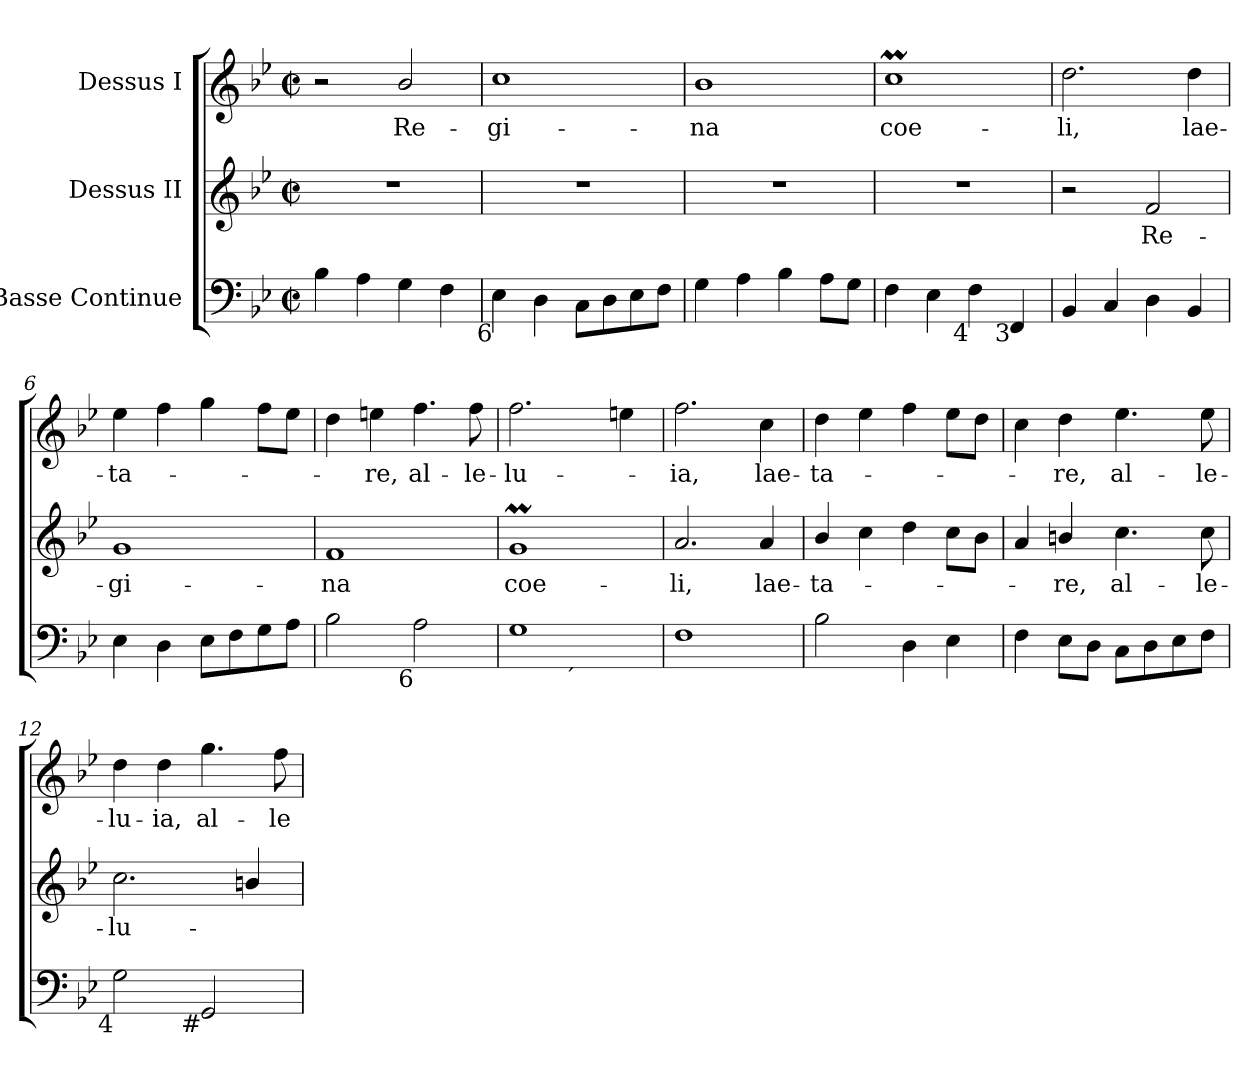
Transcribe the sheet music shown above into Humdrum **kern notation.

**kern	**kern	**text	**kern	**text
*part3	*part2	*part2	*part1	*part1
*staff3	*staff2	*staff2	*staff1	*staff1
*I"Basse Continue	*I"Dessus II	*	*I"Dessus I	*
!!LO:PB:g=z
*clefF4	*clefG2	*	*clefG2	*
*k[b-e-]	*k[b-e-]	*	*k[b-e-]	*
*B-:	*B-:	*	*B-:	*
*M2/2	*M2/2	*	*M2/2	*
*met(c|)	*met(c|)	*	*met(c|)	*
=1	=1	=1	=1	=1
4B-i\	1r	.	2r	.
4Ai\	.	.	.	.
!	!	!	!	!LO:LY:b:color=#000000
4Gi\	.	.	2b-i/	Re-
4Fi\	.	.	.	.
=2	=2	=2	=2	=2
!LO:TX:b:rj:t=6	!	!	!	!
!	!	!	!	!LO:LY:b:color=#000000
4E-i\	1r	.	1cci	-gi-
4Di\	.	.	.	.
8Ci\L	.	.	.	.
8Di\	.	.	.	.
8E-i\	.	.	.	.
8Fi\J	.	.	.	.
=3	=3	=3	=3	=3
!	!	!	!	!LO:LY:b:color=#000000
4Gi\	1r	.	1b-i	-na
4Ai\	.	.	.	.
4B-i\	.	.	.	.
8Ai\L	.	.	.	.
8Gi\J	.	.	.	.
=4	=4	=4	=4	=4
!	!	!	!	!LO:LY:b:color=#000000
4Fi\	1r	.	1ccMi	coe-
4E-i\	.	.	.	.
!LO:TX:b:rj:t=4	!	!	!	!
4Fi\	.	.	.	.
!LO:TX:b:rj:t=3	!	!	!	!
4FFi/	.	.	.	.
=5	=5	=5	=5	=5
!	!	!	!	!LO:LY:b:color=#000000
4BB-i/	2r	.	2.ddi\	-li,
4Ci/	.	.	.	.
!	!	!LO:LY:b:color=#000000	!	!
4Di\	2fi/	Re-	.	.
!	!	!	!	!LO:LY:b:color=#000000
4BB-i/	.	.	4ddi\	lae-
!!LO:LB:g=z
=6	=6	=6	=6	=6
!	!	!LO:LY:b:color=#000000	!	!
!	!	!	!	!LO:LY:b:color=#000000
4E-i\	1gi	-gi-	4ee-i\	-ta-
4Di\	.	.	4ffi\	.
8E-i\L	.	.	4ggi\	.
8Fi\	.	.	.	.
8Gi\	.	.	8ffi\L	.
8Ai\J	.	.	8ee-i\J	.
=7	=7	=7	=7	=7
!	!	!LO:LY:b:color=#000000	!	!
2B-i\	1fi	-na	4ddi\	.
!	!	!	!	!LO:LY:b:color=#000000
.	.	.	4eeni\	-re,
!LO:TX:b:rj:t=6	!	!	!	!
!	!	!	!	!LO:LY:b:color=#000000
2Ai\	.	.	4.ffi\	al-
!	!	!	!	!LO:LY:b:color=#000000
.	.	.	8ffi\	-le-
=8	=8	=8	=8	=8
!	!	!LO:LY:b:color=#000000	!	!
!LO:TX:b:rj:t=7	!	!	!	!
!	!	!	!	!LO:LY:b:color=#000000
*^	*	*	*	*
1Gi	2ryy	1gMi	coe-	2.ffi\	-lu-
!	!LO:TX:b:rj:t=´	!	!	!	!
.	2ryy	.	.	.	.
.	.	.	.	4eeni\	.
*v	*v	*	*	*	*
=9	=9	=9	=9	=9
*^	*	*	*	*
!	!	!	!LO:LY:b:color=#000000	!	!
*v	*v	*	*	*	*
*^	*	*	*	*
!	!	!	!	!	!LO:LY:b:color=#000000
*v	*v	*	*	*	*
1Fi	2.ai/	-li,	2.ffi\	-ia,
!	!	!LO:LY:b:color=#000000	!	!
!	!	!	!	!LO:LY:b:color=#000000
.	4ai/	lae-	4cci\	lae-
=10	=10	=10	=10	=10
!	!	!LO:LY:b:color=#000000	!	!
!	!	!	!	!LO:LY:b:color=#000000
2B-i\	4b-i/	-ta-	4ddi\	-ta-
.	4cci\	.	4ee-i\	.
4Di\	4ddi\	.	4ffi\	.
4E-i\	8cci\L	.	8ee-i\L	.
.	8b-i\J	.	8ddi\J	.
=11	=11	=11	=11	=11
4Fi\	4ai/	.	4cci\	.
!	!	!LO:LY:b:color=#000000	!	!
!	!	!	!	!LO:LY:b:color=#000000
8E-i\L	4bni/	-re,	4ddi\	-re,
8Di\J	.	.	.	.
!	!	!LO:LY:b:color=#000000	!	!
!	!	!	!	!LO:LY:b:color=#000000
8Ci\L	4.cci\	al-	4.ee-i\	al-
8Di\	.	.	.	.
8E-i\	.	.	.	.
!	!	!LO:LY:b:color=#000000	!	!
!	!	!	!	!LO:LY:b:color=#000000
8Fi\J	8cci\	-le-	8ee-i\	-le-
!!LO:LB:g=z
=12	=12	=12	=12	=12
!	!	!LO:LY:b:color=#000000	!	!
!LO:TX:b:rj:t=4	!	!	!	!
!	!	!	!	!LO:LY:b:color=#000000
2Gi\	2.cci\	-lu-	4ddi\	-lu-
!	!	!	!	!LO:LY:b:color=#000000
.	.	.	4ddi\	-ia,
!LO:TX:b:rj:t=#	!	!	!	!
!	!	!	!	!LO:LY:b:color=#000000
2GGi/	.	.	4.ggi\	al-
.	4bni/	.	.	.
!	!	!	!	!LO:LY:b:color=#000000
.	.	.	8ffi\	-le-
=	=	=	=	=
*-	*-	*-	*-	*-
